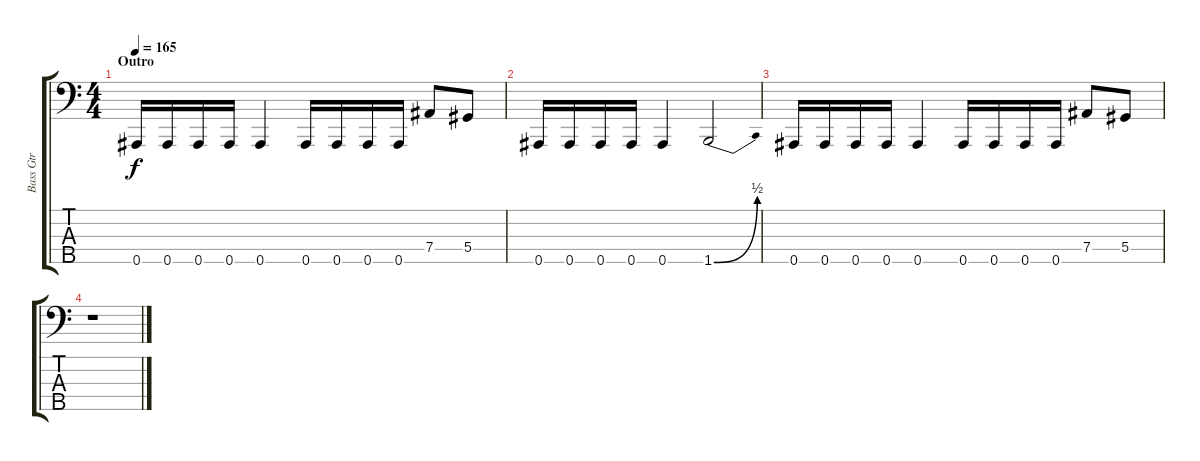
\track ("Bass Gtr" "Bass Gtr") {instrument electricbassfinger}
\staff {score tabs}
\tuning (Gb2 Db2 Ab1 Eb1 Bb0) {hide}
\ts (4 4)
\section ("" "Outro")
\tempo 165
\clef f4
\ks c
0.5.16{dy f} 0.5.16 0.5.16 0.5.16 0.5.4 0.5.16 0.5.16 0.5.16 0.5.16 7.4.8 5.4.8 |
0.5.16 0.5.16 0.5.16 0.5.16 0.5.4 1.5{be (bend 0 0 60 2)}.2 |
0.5.16 0.5.16 0.5.16 0.5.16 0.5.4 0.5.16 0.5.16 0.5.16 0.5.16 7.4.8 5.4.8 |
r.1
